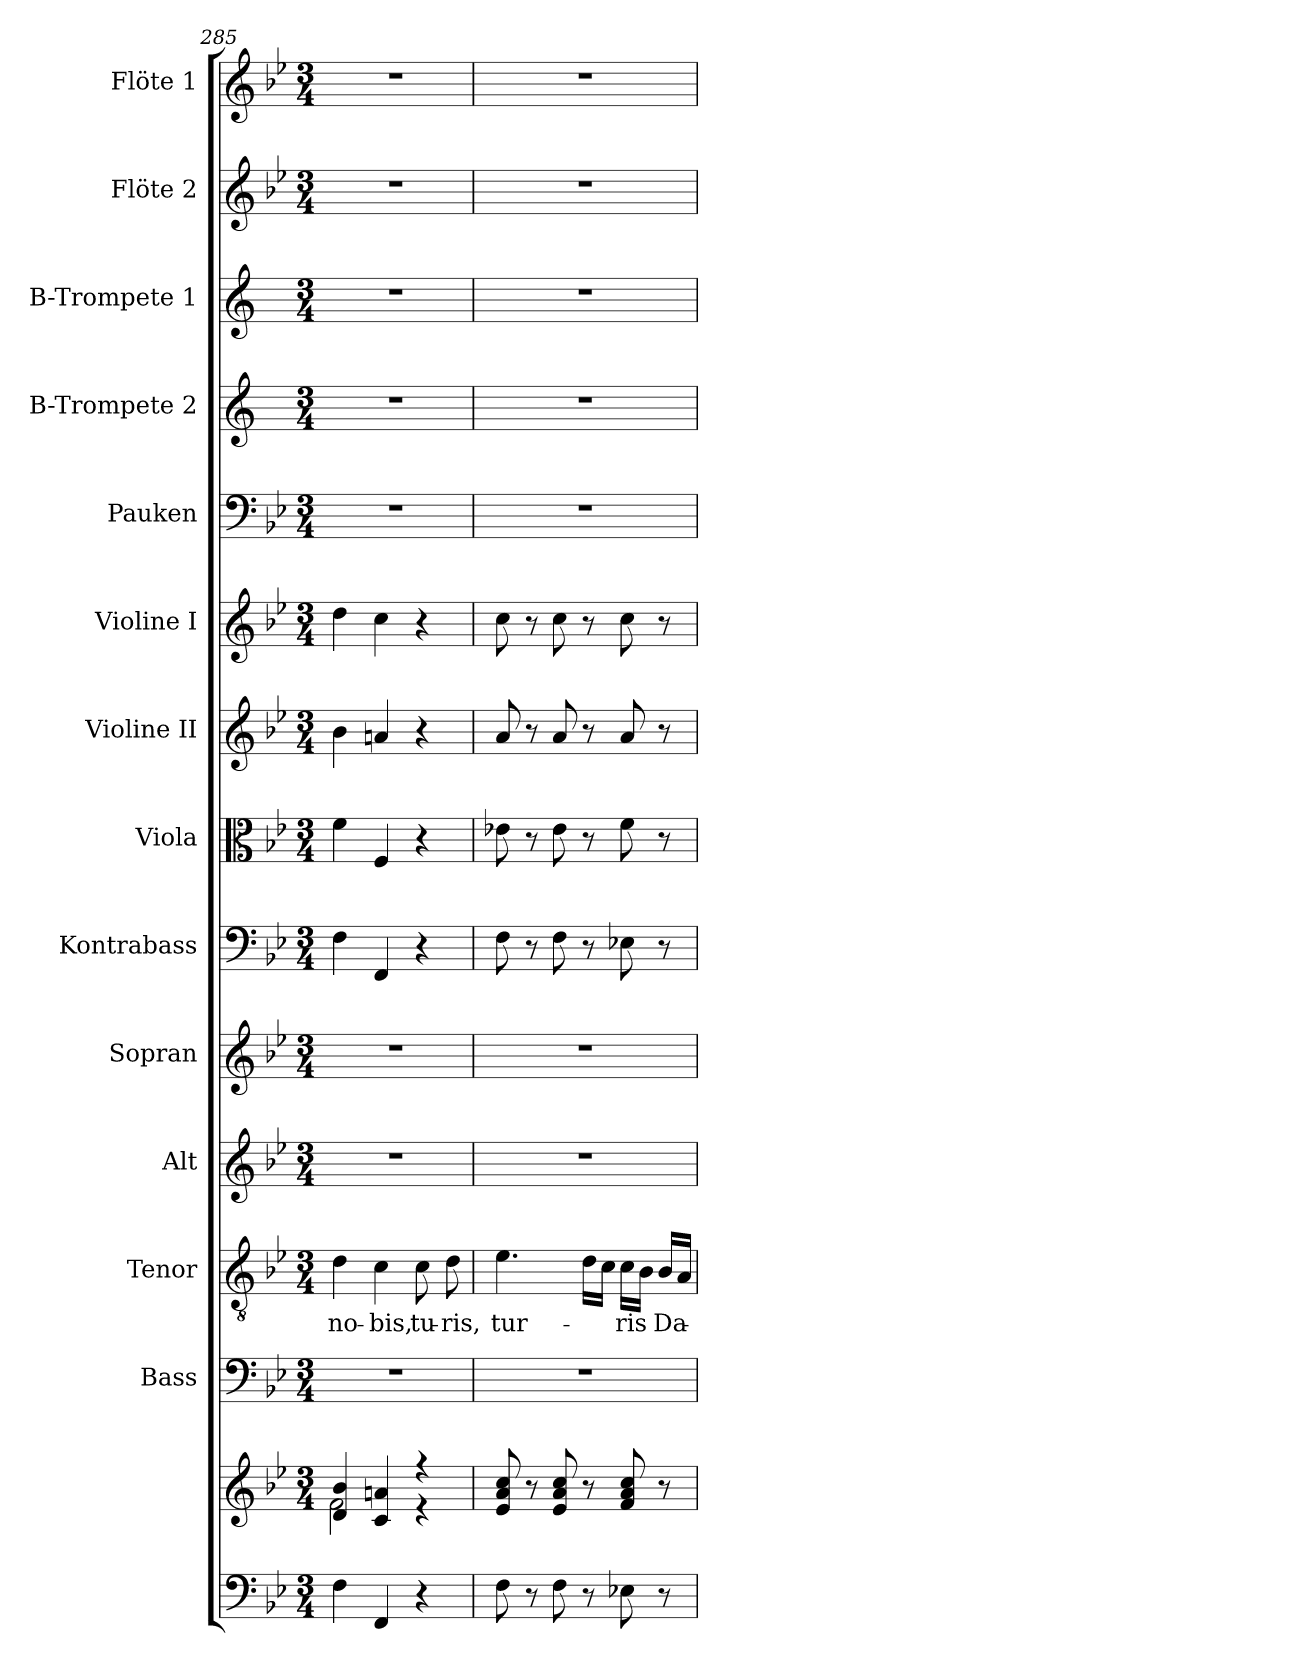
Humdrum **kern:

**kern	**kern	**kern	**kern	**text	**kern	**kern	**kern	**kern	**kern	**kern	**kern	**kern	**kern	**kern	**kern
*part14	*part14	*part13	*part12	*part12	*part11	*part10	*part9	*part8	*part7	*part6	*part5	*part4	*part3	*part2	*part1
*staff15	*staff14	*staff13	*staff12	*staff12	*staff11	*staff10	*staff9	*staff8	*staff7	*staff6	*staff5	*staff4	*staff3	*staff2	*staff1
*	*	*I"Bass	*I"Tenor	*	*I"Alt	*I"Sopran	*I"Kontrabass	*I"Viola	*I"Violine II	*I"Violine I	*I"Pauken	*I"B-Trompete 2	*I"B-Trompete 1	*I"Flöte 2	*I"Flöte 1
*	*	*I'B.	*I'T.	*	*I'A.	*I'S.	*I'Kb.	*I'Vla.	*I'Vl. II	*I'Vl. I	*I'Pk.	*I'B Trp. 2	*I'B Trp. 1	*I'Fl. 2	*I'Fl. 1
*clefF4	*clefG2	*clefF4	*clefGv2	*	*clefG2	*clefG2	*clefF4	*clefC3	*clefG2	*clefG2	*clefF4	*clefG2	*clefG2	*clefG2	*clefG2
*	*	*	*	*	*	*	*ITrd7c12	*	*	*	*	*ITrd1c2	*ITrd1c2	*	*
*k[b-e-]	*k[b-e-]	*k[b-e-]	*k[b-e-]	*	*k[b-e-]	*k[b-e-]	*k[b-e-]	*k[b-e-]	*k[b-e-]	*k[b-e-]	*k[b-e-]	*k[b-e-]	*k[b-e-]	*k[b-e-]	*k[b-e-]
*B-:	*B-:	*B-:	*B-:	*	*B-:	*B-:	*B-:	*B-:	*B-:	*B-:	*B-:	*B-:	*B-:	*B-:	*B-:
*M3/4	*M3/4	*M3/4	*M3/4	*	*M3/4	*M3/4	*M3/4	*M3/4	*M3/4	*M3/4	*M3/4	*M3/4	*M3/4	*M3/4	*M3/4
=285	=285	=285	=285	=285	=285	=285	=285	=285	=285	=285	=285	=285	=285	=285	=285
*	*^	*	*	*	*	*	*	*	*	*	*	*	*	*	*
!	!	!	!	!	!LO:LY:b	!	!	!	!	!	!	!	!	!	!	!
4F\	4d/ 4b-/	2f\	2.r	4d\	no-	2.r	2.r	4FF\	4f\	4b-\	4dd\	2.r	2.r	2.r	2.r	2.r
!	!	!	!	!	!LO:LY:b	!	!	!	!	!	!	!	!	!	!	!
4FF/	4c/ 4an/	.	.	4c\	-bis,	.	.	4FFF/	4F/	4an/	4cc\	.	.	.	.	.
!	!	!	!	!	!LO:LY:b	!	!	!	!	!	!	!	!	!	!	!
4r	4r	4r	.	8c\	tu-	.	.	4r	4r	4r	4r	.	.	.	.	.
!	!	!	!	!	!LO:LY:b	!	!	!	!	!	!	!	!	!	!	!
.	.	.	.	8d\	-ris,	.	.	.	.	.	.	.	.	.	.	.
*	*v	*v	*	*	*	*	*	*	*	*	*	*	*	*	*	*
=286	=286	=286	=286	=286	=286	=286	=286	=286	=286	=286	=286	=286	=286	=286	=286
!	!	!	!	!LO:LY:b	!	!	!	!	!	!	!	!	!	!	!
8F\	8e-/ 8a/ 8cc/	2.r	4.e-\	tur-	2.r	2.r	8FF\	8e-X\	8a/	8cc\	2.r	2.r	2.r	2.r	2.r
8r	8r	.	.	.	.	.	8r	8r	8r	8r	.	.	.	.	.
8F\	8e-/ 8a/ 8cc/	.	.	.	.	.	8FF\	8e-\	8a/	8cc\	.	.	.	.	.
8r	8r	.	16d\LL	.	.	.	8r	8r	8r	8r	.	.	.	.	.
.	.	.	16c\JJ	.	.	.	.	.	.	.	.	.	.	.	.
!	!	!	!	!LO:LY:b	!	!	!	!	!	!	!	!	!	!	!
8E-X\	8f/ 8a/ 8cc/	.	16c\LL	-ris	.	.	8EE-X\	8f\	8a/	8cc\	.	.	.	.	.
.	.	.	16B-\JJ	.	.	.	.	.	.	.	.	.	.	.	.
!	!	!	!	!LO:LY:b	!	!	!	!	!	!	!	!	!	!	!
8r	8r	.	16B-/LL	Da-	.	.	8r	8r	8r	8r	.	.	.	.	.
.	.	.	16A/JJ	.	.	.	.	.	.	.	.	.	.	.	.
=	=	=	=	=	=	=	=	=	=	=	=	=	=	=	=
*-	*-	*-	*-	*-	*-	*-	*-	*-	*-	*-	*-	*-	*-	*-	*-
